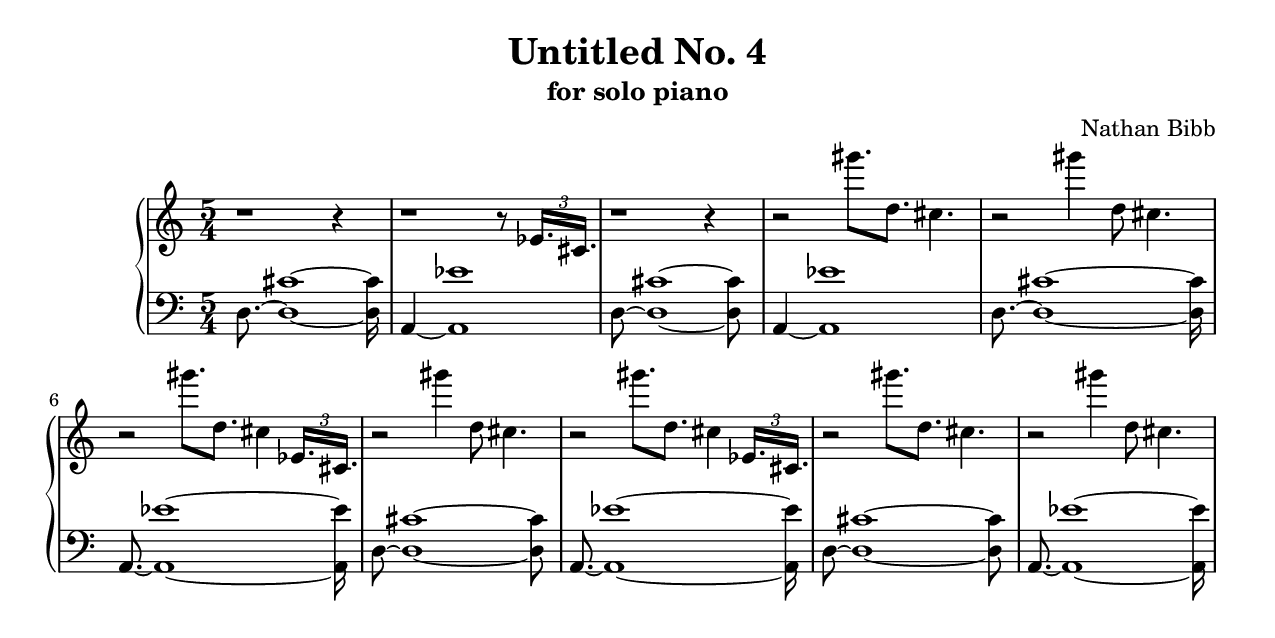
\version "2.12.0"
\header {
  title = "Untitled No. 4"
  subtitle = "for solo piano"
  composer = "Nathan Bibb"
}
\include "english.ly"
\paper {
 #(set-paper-size "letter")
}

upper =  {
  \clef treble
  \time 5/4
r1 r4 	|
r1	r8	\times 2/3 { ef'16.	cs'16. }	|
r1 r4	|
r2 gs'''8. d''8. cs''4.	|
r2 gs'''4 d''8 cs''4.	|
r2 gs'''8. d''8. cs''4	\times 2/3 { ef'16. cs'16. }	|
r2 gs'''4 d''8 cs''4.	|
r2 gs'''8. d''8. cs''4	\times 2/3 { ef'16. cs'16. }	|
r2 gs'''8. d''8. cs''4.	|
r2 gs'''4 d''8 cs''4.	|
}
lower = {
  \clef bass
  \time 5/4
d8. ~ <d cs'>1 ~ <d cs'>16	|
a,4 ~ <a, ef'>1	|
d8 ~ <d cs'>1 ~ <d cs'>8	|
a,4 ~ <a, ef'>1	|
d8. ~ <d cs'>1 ~ <d cs'>16	|
a,8. ~ <a, ef'>1 ~ <a, ef'>16	|
d8 ~ <d cs'>1 ~ <d cs'>8	|
a,8. ~ <a, ef'>1 ~ <a, ef'>16	|
d8 ~ <d cs'>1 ~ <d cs'>8	|
a,8. ~ <a, ef'>1 ~ <a, ef'>16	|
}
\score {
	\new PianoStaff <<
	\new Staff = "upper" \upper
	\new Staff = "lower" \lower
	>>
	\layout { }
}
\score {
	\unfoldRepeats {
		\new PianoStaff <<
		\set PianoStaff.instrumentName = #"Piano  "
		\new Staff = "upper" \upper
		\new Staff = "lower" \lower
		>>
	}
	\midi { 
	 	\context {
			\Score
			tempoWholesPerMinute = #(ly:make-moment 111 8)
			}
	}
}

%{
sol = {
	<<  { d8	cs'1 ~ cs'8 } \\ { s2	gs'''8.	d''8.	cs''4.	} >>	|
	<<  { a,8.	ef'1 ~ ef'16 } \\ { s2	gs'''4	d''8	cs''4.	} >>	|
	<<  { d8	cs'1 ~ cs'8 } \\ { s2	gs'''8.	d''8.	cs''4.	} >>	|
	<<  { a,8.	ef'2... \times 2/3 { ef'16. cs'16. }  } \\ { s2	gs'''4	d''8	cs''4.	} >>	|
	<<  { d8	cs'1 ~ cs'8 } \\ { s2	gs'''8.	d''8.	cs''4.	} >>	|
	<<  { a,8.	ef'1 ~ ef'16 } \\ { s2	gs'''4	d''8	cs''4.	} >>	|
	
	\time 6/4
	r1.

	\time 6/4
	\repeat volta 3 {
	a'4	fs''4	ds''1	|
	g,,4	d'4	cs'''1	|
	}
}
%}
